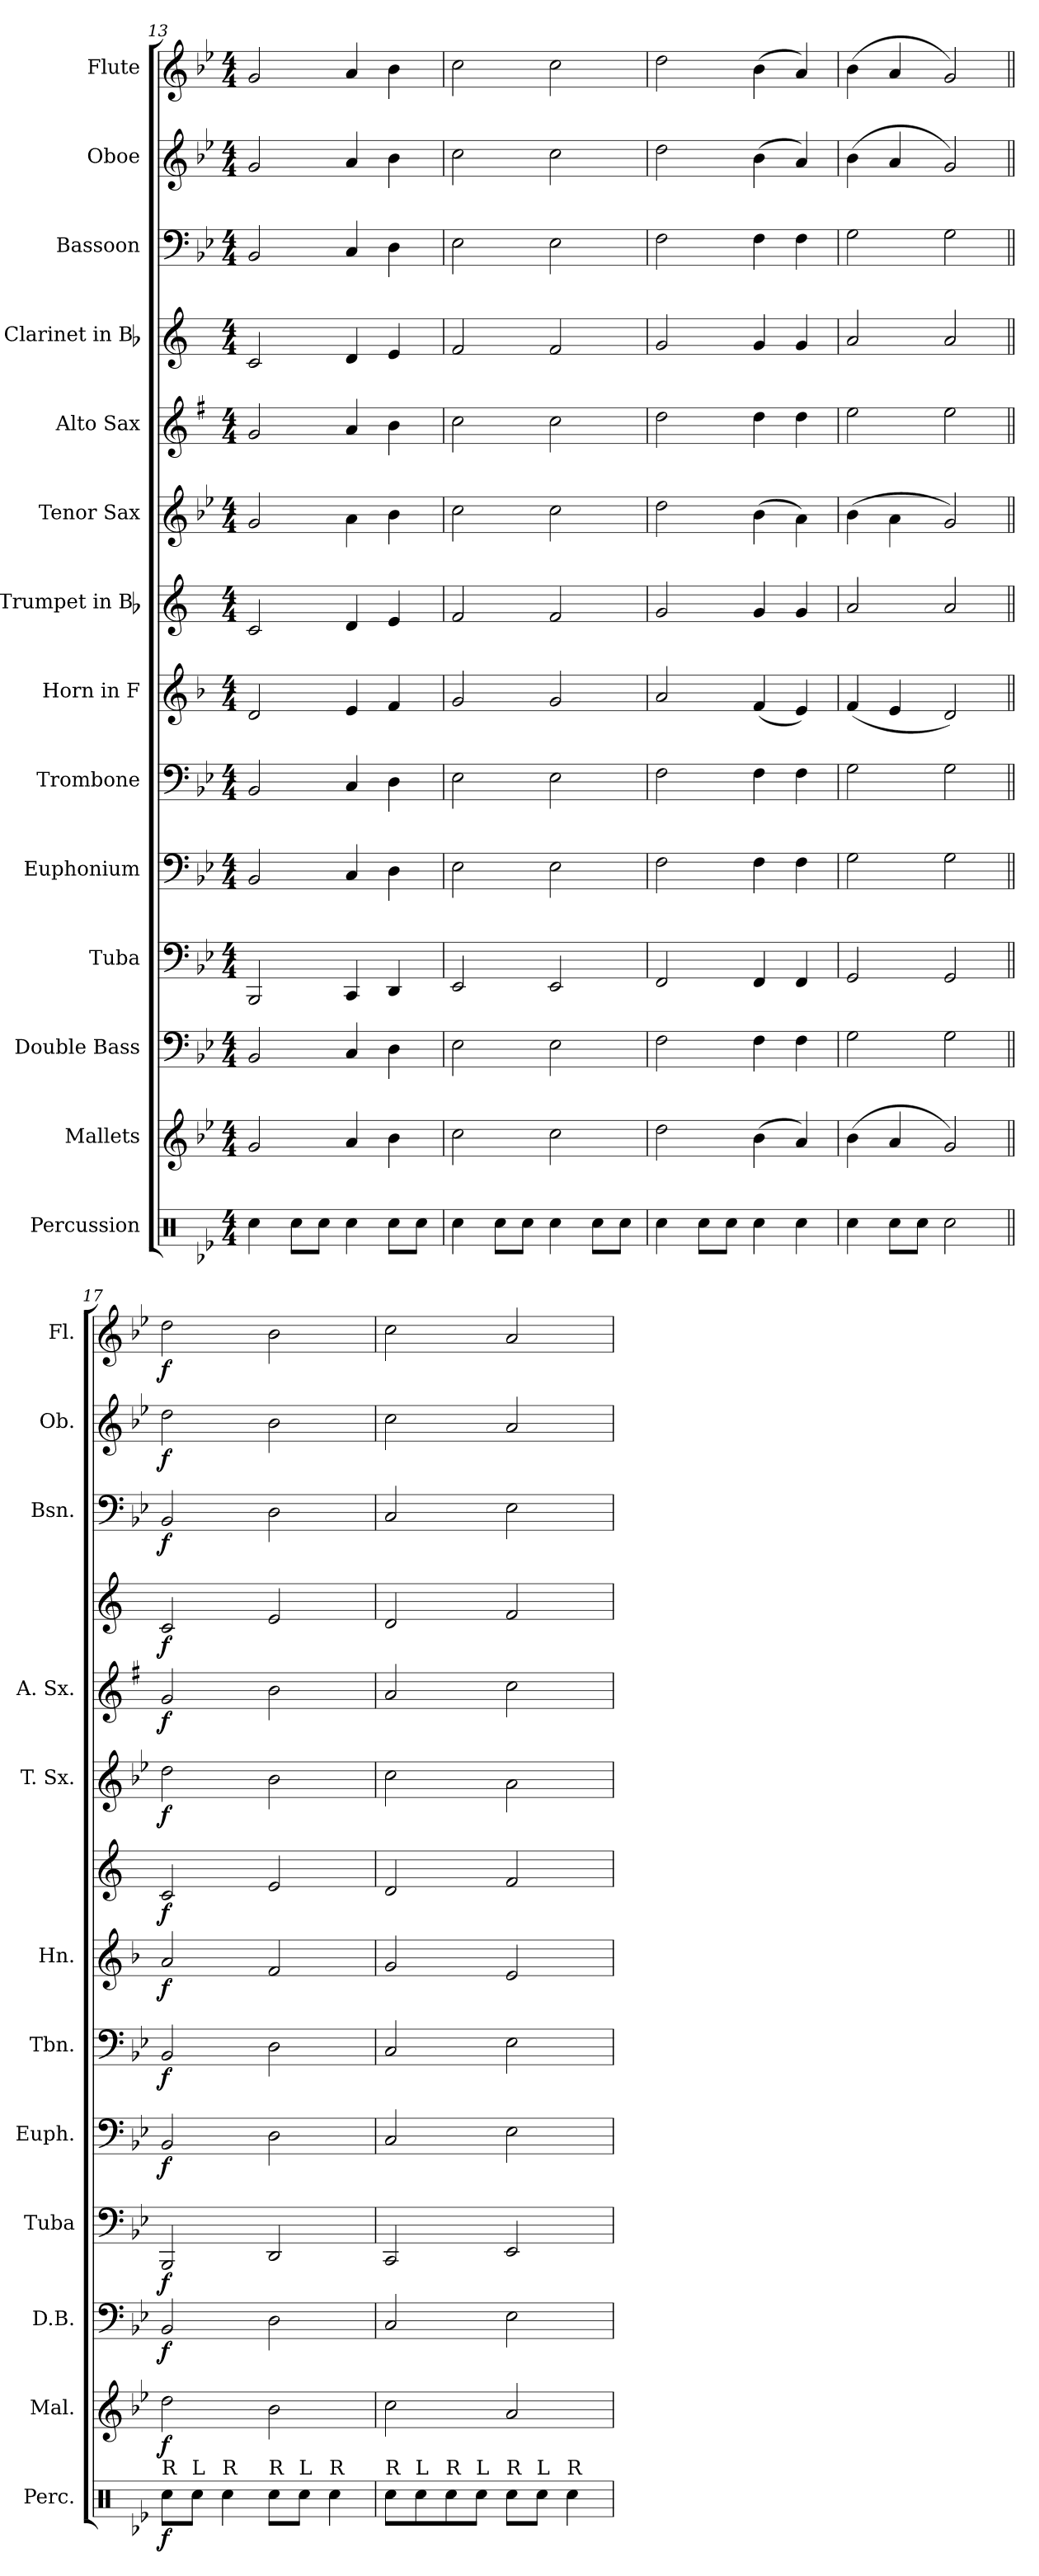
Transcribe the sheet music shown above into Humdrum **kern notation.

**kern	**dynam	**kern	**dynam	**kern	**dynam	**kern	**dynam	**kern	**dynam	**kern	**dynam	**kern	**dynam	**kern	**dynam	**kern	**dynam	**kern	**dynam	**kern	**dynam	**kern	**dynam	**kern	**dynam	**kern	**dynam
*part14	*part14	*part13	*part13	*part12	*part12	*part11	*part11	*part10	*part10	*part9	*part9	*part8	*part8	*part7	*part7	*part6	*part6	*part5	*part5	*part4	*part4	*part3	*part3	*part2	*part2	*part1	*part1
*staff14	*staff14	*staff13	*staff13	*staff12	*staff12	*staff11	*staff11	*staff10	*staff10	*staff9	*staff9	*staff8	*staff8	*staff7	*staff7	*staff6	*staff6	*staff5	*staff5	*staff4	*staff4	*staff3	*staff3	*staff2	*staff2	*staff1	*staff1
*I"Percussion	*	*I"Mallets	*	*I"Double Bass	*	*I"Tuba	*	*I"Euphonium	*	*I"Trombone	*	*I"Horn in F	*	*I"Trumpet in Bb	*	*I"Tenor Sax	*	*I"Alto Sax	*	*I"Clarinet in Bb	*	*I"Bassoon	*	*I"Oboe	*	*I"Flute	*
*I'Perc.	*	*I'Mal.	*	*I'D.B.	*	*I'Tuba	*	*I'Euph.	*	*I'Tbn.	*	*I'Hn.	*	*	*	*I'T. Sx.	*	*I'A. Sx.	*	*	*	*I'Bsn.	*	*I'Ob.	*	*I'Fl.	*
*clefX	*	*clefG2	*	*clefF4	*	*clefF4	*	*clefF4	*	*clefF4	*	*clefG2	*	*clefG2	*	*clefG2	*	*clefG2	*	*clefG2	*	*clefF4	*	*clefG2	*	*clefG2	*
*	*	*	*	*ITrd7c12	*	*	*	*	*	*	*	*ITrd4c7	*	*ITrd1c2	*	*ITrd8c14	*	*ITrd5c9	*	*ITrd1c2	*	*	*	*	*	*	*
*k[b-e-]	*	*k[b-e-]	*	*k[b-e-]	*	*k[b-e-]	*	*k[b-e-]	*	*k[b-e-]	*	*k[b-e-]	*	*k[b-e-]	*	*k[b-e-]	*	*k[b-e-]	*	*k[b-e-]	*	*k[b-e-]	*	*k[b-e-]	*	*k[b-e-]	*
*B-:	*	*B-:	*	*B-:	*	*B-:	*	*B-:	*	*B-:	*	*B-:	*	*B-:	*	*B-:	*	*B-:	*	*B-:	*	*B-:	*	*B-:	*	*B-:	*
*M4/4	*	*M4/4	*	*M4/4	*	*M4/4	*	*M4/4	*	*M4/4	*	*M4/4	*	*M4/4	*	*M4/4	*	*M4/4	*	*M4/4	*	*M4/4	*	*M4/4	*	*M4/4	*
=13	=13	=13	=13	=13	=13	=13	=13	=13	=13	=13	=13	=13	=13	=13	=13	=13	=13	=13	=13	=13	=13	=13	=13	=13	=13	=13	=13
4Rcc\	.	2g/	.	2BBB-/	.	2BBB-/	.	2BB-/	.	2BB-/	.	2G/	.	2B-/	.	2G/	.	2B-/	.	2B-/	.	2BB-/	.	2g/	.	2g/	.
8Rcc\L	.	.	.	.	.	.	.	.	.	.	.	.	.	.	.	.	.	.	.	.	.	.	.	.	.	.	.
8Rcc\J	.	.	.	.	.	.	.	.	.	.	.	.	.	.	.	.	.	.	.	.	.	.	.	.	.	.	.
4Rcc\	.	4a/	.	4CC/	.	4CC/	.	4C/	.	4C/	.	4A/	.	4c/	.	4A\	.	4c/	.	4c/	.	4C/	.	4a/	.	4a/	.
8Rcc\L	.	4b-\	.	4DD\	.	4DD/	.	4D\	.	4D\	.	4B-/	.	4d/	.	4B-\	.	4d\	.	4d/	.	4D\	.	4b-\	.	4b-\	.
8Rcc\J	.	.	.	.	.	.	.	.	.	.	.	.	.	.	.	.	.	.	.	.	.	.	.	.	.	.	.
=14	=14	=14	=14	=14	=14	=14	=14	=14	=14	=14	=14	=14	=14	=14	=14	=14	=14	=14	=14	=14	=14	=14	=14	=14	=14	=14	=14
4Rcc\	.	2cc\	.	2EE-\	.	2EE-/	.	2E-\	.	2E-\	.	2c/	.	2e-/	.	2c\	.	2e-\	.	2e-/	.	2E-\	.	2cc\	.	2cc\	.
8Rcc\L	.	.	.	.	.	.	.	.	.	.	.	.	.	.	.	.	.	.	.	.	.	.	.	.	.	.	.
8Rcc\J	.	.	.	.	.	.	.	.	.	.	.	.	.	.	.	.	.	.	.	.	.	.	.	.	.	.	.
4Rcc\	.	2cc\	.	2EE-\	.	2EE-/	.	2E-\	.	2E-\	.	2c/	.	2e-/	.	2c\	.	2e-\	.	2e-/	.	2E-\	.	2cc\	.	2cc\	.
8Rcc\L	.	.	.	.	.	.	.	.	.	.	.	.	.	.	.	.	.	.	.	.	.	.	.	.	.	.	.
8Rcc\J	.	.	.	.	.	.	.	.	.	.	.	.	.	.	.	.	.	.	.	.	.	.	.	.	.	.	.
=15	=15	=15	=15	=15	=15	=15	=15	=15	=15	=15	=15	=15	=15	=15	=15	=15	=15	=15	=15	=15	=15	=15	=15	=15	=15	=15	=15
4Rcc\	.	2dd\	.	2FF\	.	2FF/	.	2F\	.	2F\	.	2d/	.	2f/	.	2d\	.	2f\	.	2f/	.	2F\	.	2dd\	.	2dd\	.
8Rcc\L	.	.	.	.	.	.	.	.	.	.	.	.	.	.	.	.	.	.	.	.	.	.	.	.	.	.	.
8Rcc\J	.	.	.	.	.	.	.	.	.	.	.	.	.	.	.	.	.	.	.	.	.	.	.	.	.	.	.
4Rcc\	.	(>4b-\	.	4FF\	.	4FF/	.	4F\	.	4F\	.	(<4B-/	.	4f/	.	(>4B-\	.	4f\	.	4f/	.	4F\	.	(>4b-\	.	(>4b-\	.
4Rcc\	.	4a/)	.	4FF\	.	4FF/	.	4F\	.	4F\	.	4A/)	.	4f/	.	4A\)	.	4f\	.	4f/	.	4F\	.	4a/)	.	4a/)	.
=16	=16	=16	=16	=16	=16	=16	=16	=16	=16	=16	=16	=16	=16	=16	=16	=16	=16	=16	=16	=16	=16	=16	=16	=16	=16	=16	=16
4Rcc\	.	(>4b-\	.	2GG\	.	2GG/	.	2G\	.	2G\	.	(<4B-/	.	2g/	.	(>4B-\	.	2g\	.	2g/	.	2G\	.	(>4b-\	.	(>4b-\	.
8Rcc\L	.	4a/	.	.	.	.	.	.	.	.	.	4A/	.	.	.	4A\	.	.	.	.	.	.	.	4a/	.	4a/	.
8Rcc\J	.	.	.	.	.	.	.	.	.	.	.	.	.	.	.	.	.	.	.	.	.	.	.	.	.	.	.
2Rcc\	.	2g/)	.	2GG\	.	2GG/	.	2G\	.	2G\	.	2G/)	.	2g/	.	2G/)	.	2g\	.	2g/	.	2G\	.	2g/)	.	2g/)	.
!!LO:PB:g=z
=17||	=17||	=17||	=17||	=17||	=17||	=17||	=17||	=17||	=17||	=17||	=17||	=17||	=17||	=17||	=17||	=17||	=17||	=17||	=17||	=17||	=17||	=17||	=17||	=17||	=17||	=17||	=17||
!LO:TX:a:t=R	!	!	!	!	!	!	!	!	!	!	!	!	!	!	!	!	!	!	!	!	!	!	!	!	!	!	!
!	!LO:DY:b	!	!LO:DY:b	!	!LO:DY:b	!	!LO:DY:b	!	!LO:DY:b	!	!LO:DY:b	!	!LO:DY:b	!	!LO:DY:b	!	!LO:DY:b	!	!LO:DY:b	!	!LO:DY:b	!	!LO:DY:b	!	!LO:DY:b	!	!LO:DY:b
8Rcc\L	f	2dd\	f	2BBB-/	f	2BBB-/	f	2BB-/	f	2BB-/	f	2d/	f	2B-/	f	2d\	f	2B-/	f	2B-/	f	2BB-/	f	2dd\	f	2dd\	f
!LO:TX:a:t=L	!	!	!	!	!	!	!	!	!	!	!	!	!	!	!	!	!	!	!	!	!	!	!	!	!	!	!
8Rcc\J	.	.	.	.	.	.	.	.	.	.	.	.	.	.	.	.	.	.	.	.	.	.	.	.	.	.	.
!LO:TX:a:t=R	!	!	!	!	!	!	!	!	!	!	!	!	!	!	!	!	!	!	!	!	!	!	!	!	!	!	!
4Rcc\	.	.	.	.	.	.	.	.	.	.	.	.	.	.	.	.	.	.	.	.	.	.	.	.	.	.	.
!LO:TX:a:t=R	!	!	!	!	!	!	!	!	!	!	!	!	!	!	!	!	!	!	!	!	!	!	!	!	!	!	!
8Rcc\L	.	2b-\	.	2DD\	.	2DD/	.	2D\	.	2D\	.	2B-/	.	2d/	.	2B-\	.	2d\	.	2d/	.	2D\	.	2b-\	.	2b-\	.
!LO:TX:a:t=L	!	!	!	!	!	!	!	!	!	!	!	!	!	!	!	!	!	!	!	!	!	!	!	!	!	!	!
8Rcc\J	.	.	.	.	.	.	.	.	.	.	.	.	.	.	.	.	.	.	.	.	.	.	.	.	.	.	.
!LO:TX:a:t=R	!	!	!	!	!	!	!	!	!	!	!	!	!	!	!	!	!	!	!	!	!	!	!	!	!	!	!
4Rcc\	.	.	.	.	.	.	.	.	.	.	.	.	.	.	.	.	.	.	.	.	.	.	.	.	.	.	.
=18	=18	=18	=18	=18	=18	=18	=18	=18	=18	=18	=18	=18	=18	=18	=18	=18	=18	=18	=18	=18	=18	=18	=18	=18	=18	=18	=18
!LO:TX:a:t=R	!	!	!	!	!	!	!	!	!	!	!	!	!	!	!	!	!	!	!	!	!	!	!	!	!	!	!
8Rcc\L	.	2cc\	.	2CC/	.	2CC/	.	2C/	.	2C/	.	2c/	.	2c/	.	2c\	.	2c/	.	2c/	.	2C/	.	2cc\	.	2cc\	.
!LO:TX:a:t=L	!	!	!	!	!	!	!	!	!	!	!	!	!	!	!	!	!	!	!	!	!	!	!	!	!	!	!
8Rcc\	.	.	.	.	.	.	.	.	.	.	.	.	.	.	.	.	.	.	.	.	.	.	.	.	.	.	.
!LO:TX:a:t=R	!	!	!	!	!	!	!	!	!	!	!	!	!	!	!	!	!	!	!	!	!	!	!	!	!	!	!
8Rcc\	.	.	.	.	.	.	.	.	.	.	.	.	.	.	.	.	.	.	.	.	.	.	.	.	.	.	.
!LO:TX:a:t=L	!	!	!	!	!	!	!	!	!	!	!	!	!	!	!	!	!	!	!	!	!	!	!	!	!	!	!
8Rcc\J	.	.	.	.	.	.	.	.	.	.	.	.	.	.	.	.	.	.	.	.	.	.	.	.	.	.	.
!LO:TX:a:t=R	!	!	!	!	!	!	!	!	!	!	!	!	!	!	!	!	!	!	!	!	!	!	!	!	!	!	!
8Rcc\L	.	2a/	.	2EE-\	.	2EE-/	.	2E-\	.	2E-\	.	2A/	.	2e-/	.	2A\	.	2e-\	.	2e-/	.	2E-\	.	2a/	.	2a/	.
!LO:TX:a:t=L	!	!	!	!	!	!	!	!	!	!	!	!	!	!	!	!	!	!	!	!	!	!	!	!	!	!	!
8Rcc\J	.	.	.	.	.	.	.	.	.	.	.	.	.	.	.	.	.	.	.	.	.	.	.	.	.	.	.
!LO:TX:a:t=R	!	!	!	!	!	!	!	!	!	!	!	!	!	!	!	!	!	!	!	!	!	!	!	!	!	!	!
4Rcc\	.	.	.	.	.	.	.	.	.	.	.	.	.	.	.	.	.	.	.	.	.	.	.	.	.	.	.
=	=	=	=	=	=	=	=	=	=	=	=	=	=	=	=	=	=	=	=	=	=	=	=	=	=	=	=
*-	*-	*-	*-	*-	*-	*-	*-	*-	*-	*-	*-	*-	*-	*-	*-	*-	*-	*-	*-	*-	*-	*-	*-	*-	*-	*-	*-
